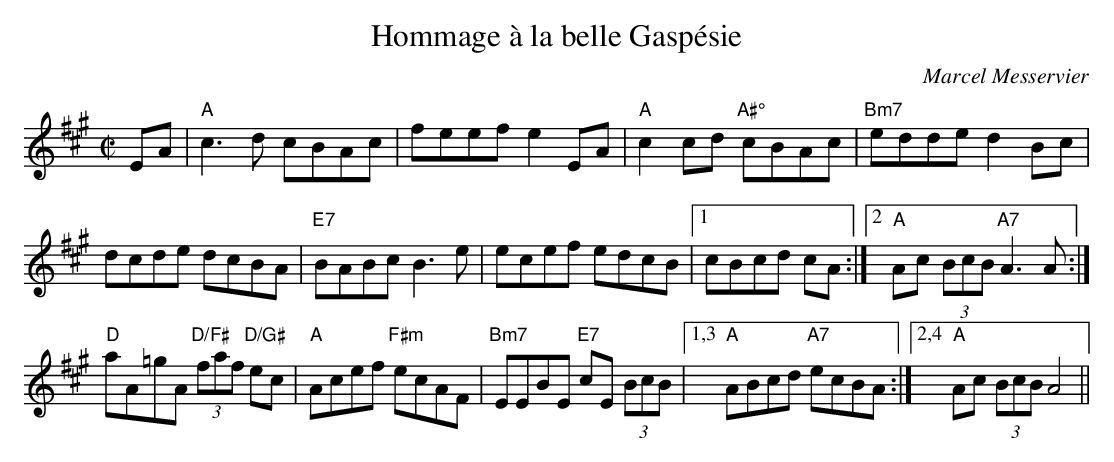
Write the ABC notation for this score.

X:1
T:Hommage \`a la belle Gasp\'esie
C:Marcel Messervier
M:C|
L:1/8
K:A
EA|"A"c3 d cBAc|feef e2 EA|"A"c2 cd "A#°"cBAc|"Bm7"edde d2 Bc|
dcde dcBA|"E7"BABc B3 e|ecef edcB|[1cBcd cA:|[2"A"Ac (3BcB "A7"A3 A:|
"D"aA=gA "D/F#"(3faf "D/G#"ec|"A"Acef "F#m"ecAF|"Bm7"EEBE "E7"cE (3BcB|["1,3""A"ABcd "A7"ecBA:|["2,4""A"Ac (3BcB A4||
